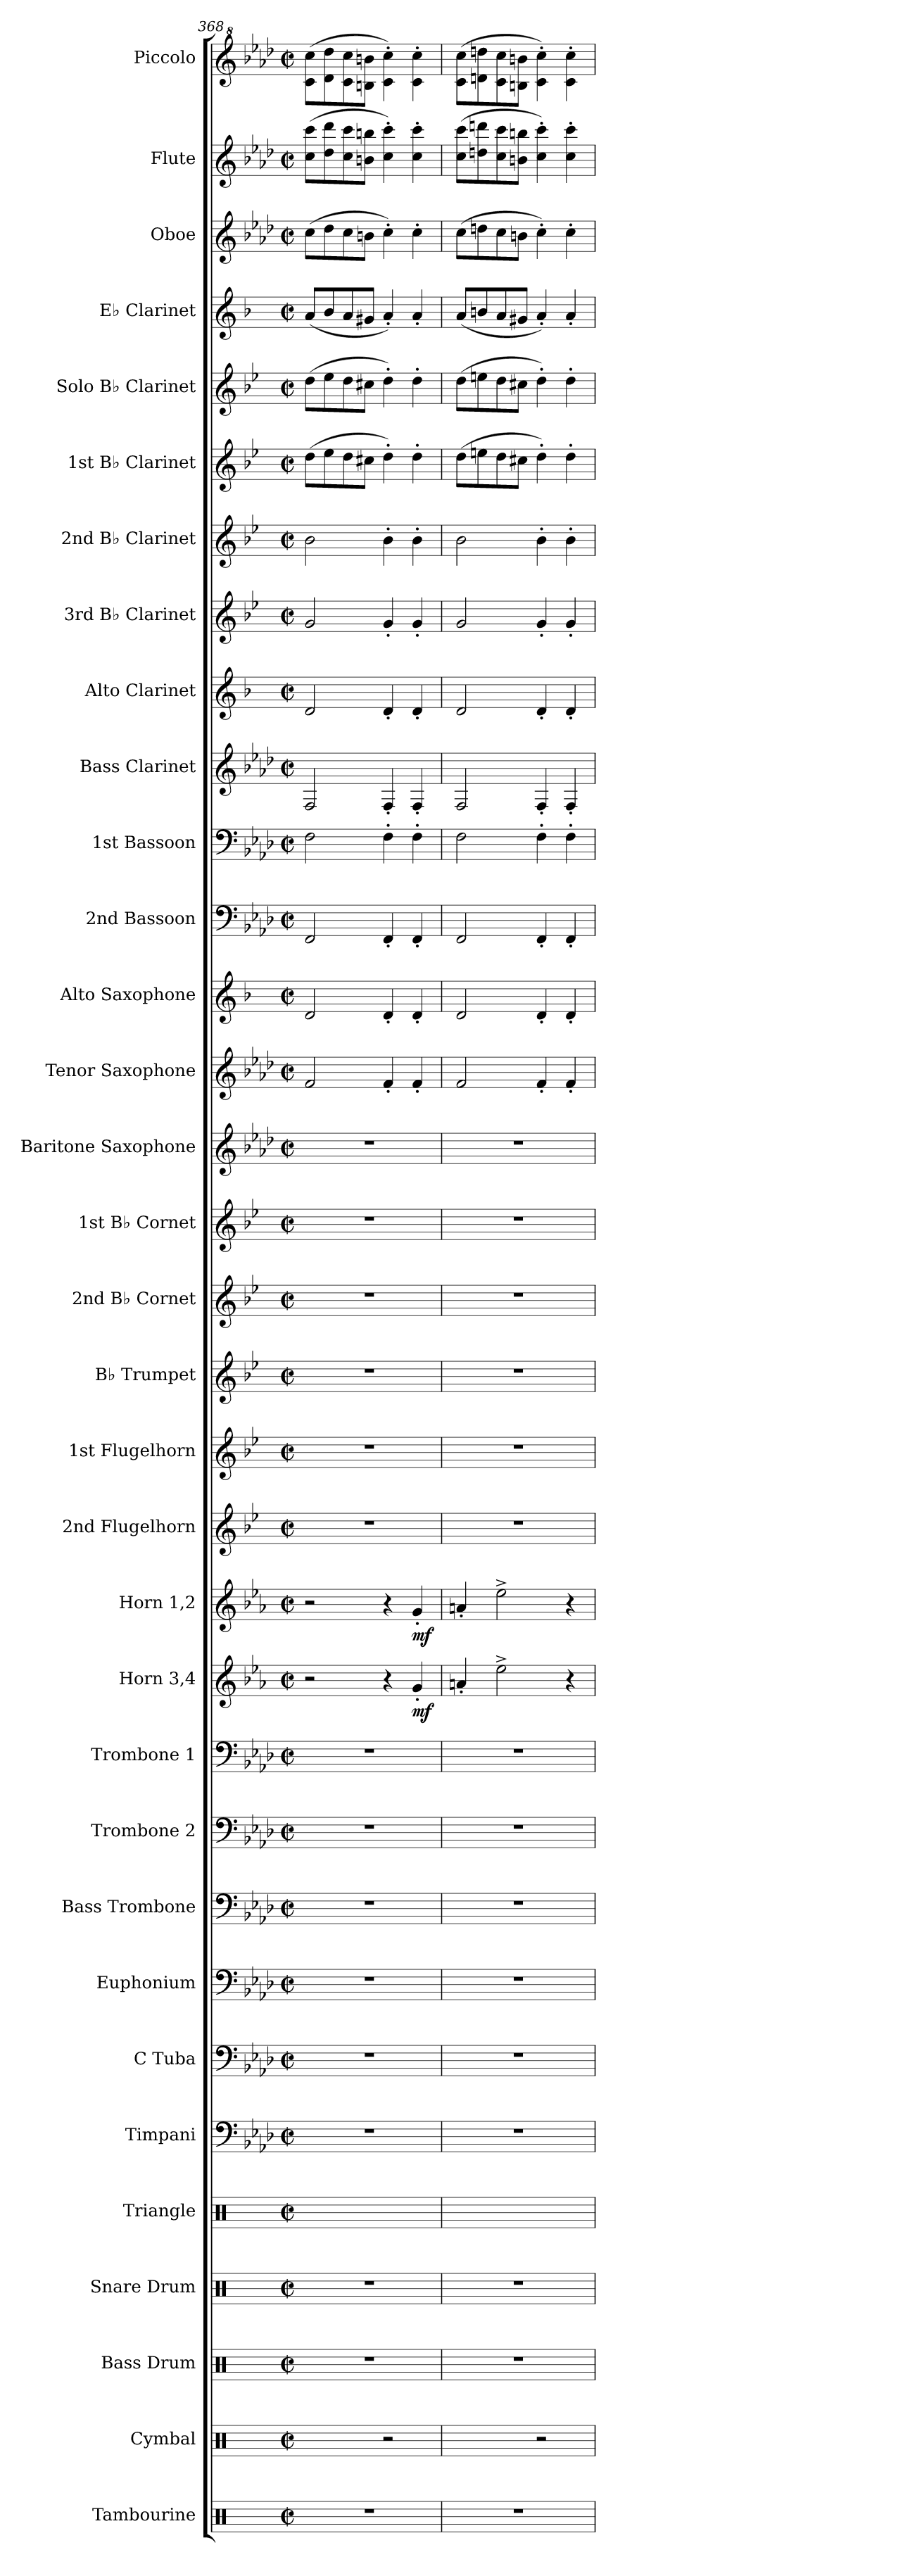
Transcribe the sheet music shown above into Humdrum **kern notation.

**kern	**kern	**kern	**kern	**kern	**kern	**kern	**kern	**kern	**kern	**kern	**kern	**dynam	**kern	**dynam	**kern	**kern	**kern	**kern	**kern	**kern	**kern	**kern	**kern	**kern	**kern	**kern	**kern	**kern	**kern	**kern	**kern	**kern	**kern	**kern
*part33	*part32	*part31	*part30	*part29	*part28	*part27	*part26	*part25	*part24	*part23	*part22	*part22	*part21	*part21	*part20	*part19	*part18	*part17	*part16	*part15	*part14	*part13	*part12	*part11	*part10	*part9	*part8	*part7	*part6	*part5	*part4	*part3	*part2	*part1
*staff33	*staff32	*staff31	*staff30	*staff29	*staff28	*staff27	*staff26	*staff25	*staff24	*staff23	*staff22	*staff22	*staff21	*staff21	*staff20	*staff19	*staff18	*staff17	*staff16	*staff15	*staff14	*staff13	*staff12	*staff11	*staff10	*staff9	*staff8	*staff7	*staff6	*staff5	*staff4	*staff3	*staff2	*staff1
*I"Tambourine	*I"Cymbal	*I"Bass Drum	*I"Snare Drum	*I"Triangle	*I"Timpani	*I"C Tuba	*I"Euphonium	*I"Bass Trombone	*I"Trombone 2	*I"Trombone 1	*I"Horn 3,4	*	*I"Horn 1,2	*	*I"2nd Flugelhorn	*I"1st Flugelhorn	*I"B♭ Trumpet	*I"2nd B♭ Cornet	*I"1st B♭ Cornet	*I"Baritone Saxophone	*I"Tenor Saxophone	*I"Alto Saxophone	*I"2nd Bassoon	*I"1st Bassoon	*I"Bass Clarinet	*I"Alto Clarinet	*I"3rd B♭ Clarinet	*I"2nd B♭ Clarinet	*I"1st B♭ Clarinet	*I"Solo B♭ Clarinet	*I"E♭ Clarinet	*I"Oboe	*I"Flute	*I"Piccolo
*I'Tamb.	*I'Cym.	*I'B. Dr.	*I'Sn. Dr.	*I'Trgl.	*I'Timp.	*I'C Tu.	*I'Eu.	*I'B. Trb.	*I'Trb. 2	*I'Trb. 1	*I'Hn. 3,4	*	*I'Hn. 1,2	*	*I'2nd Flghn.	*I'1st Flghn.	*I'B♭ Tpt.	*I'2nd B♭ Cnt.	*I'1st B♭ Cnt.	*I'Bar. Sax.	*I'T. Sax.	*I'A. Sax.	*I'2nd Bsn.	*I'1st Bsn.	*I'B. Cl.	*I'A. Cl.	*I'3rd B♭ Cl.	*I'2nd B♭ Cl.	*I'1st B♭ Cl.	*I'Solo B♭ Cl.	*I'E♭ Cl.	*I'Ob.	*I'Fl.	*I'Picc.
*clefX	*clefX	*clefX	*clefX	*clefX	*clefF4	*clefF4	*clefF4	*clefF4	*clefF4	*clefF4	*clefG2	*	*clefG2	*	*clefG2	*clefG2	*clefG2	*clefG2	*clefG2	*clefG2	*clefG2	*clefG2	*clefF4	*clefF4	*clefG2	*clefG2	*clefG2	*clefG2	*clefG2	*clefG2	*clefG2	*clefG2	*clefG2	*clefG^2
*	*	*	*	*	*	*	*	*	*	*	*ITrd4c7	*	*ITrd4c7	*	*ITrd1c2	*ITrd1c2	*ITrd1c2	*ITrd1c2	*ITrd1c2	*ITrd12c21	*ITrd8c14	*ITrd5c9	*	*	*ITrd8c14	*ITrd5c9	*ITrd1c2	*ITrd1c2	*ITrd1c2	*ITrd1c2	*ITrd-2c-3	*	*	*ITrd-7c-12
*k[]	*k[]	*k[]	*k[]	*k[]	*k[b-e-a-d-]	*k[b-e-a-d-]	*k[b-e-a-d-]	*k[b-e-a-d-]	*k[b-e-a-d-]	*k[b-e-a-d-]	*k[b-e-a-d-]	*	*k[b-e-a-d-]	*	*k[b-e-a-d-]	*k[b-e-a-d-]	*k[b-e-a-d-]	*k[b-e-a-d-]	*k[b-e-a-d-]	*k[b-e-a-d-]	*k[b-e-a-d-]	*k[b-e-a-d-]	*k[b-e-a-d-]	*k[b-e-a-d-]	*k[b-e-a-d-]	*k[b-e-a-d-]	*k[b-e-a-d-]	*k[b-e-a-d-]	*k[b-e-a-d-]	*k[b-e-a-d-]	*k[b-e-a-d-]	*k[b-e-a-d-]	*k[b-e-a-d-]	*k[b-e-a-d-]
*C:	*C:	*C:	*C:	*C:	*A-:	*A-:	*A-:	*A-:	*A-:	*A-:	*A-:	*	*A-:	*	*A-:	*A-:	*A-:	*A-:	*A-:	*A-:	*A-:	*A-:	*A-:	*A-:	*A-:	*A-:	*A-:	*A-:	*A-:	*A-:	*A-:	*A-:	*A-:	*A-:
*M2/2	*M2/2	*M2/2	*M2/2	*M2/2	*M2/2	*M2/2	*M2/2	*M2/2	*M2/2	*M2/2	*M2/2	*	*M2/2	*	*M2/2	*M2/2	*M2/2	*M2/2	*M2/2	*M2/2	*M2/2	*M2/2	*M2/2	*M2/2	*M2/2	*M2/2	*M2/2	*M2/2	*M2/2	*M2/2	*M2/2	*M2/2	*M2/2	*M2/2
*met(c|)	*met(c|)	*met(c|)	*met(c|)	*met(c|)	*met(c|)	*met(c|)	*met(c|)	*met(c|)	*met(c|)	*met(c|)	*met(c|)	*	*met(c|)	*	*met(c|)	*met(c|)	*met(c|)	*met(c|)	*met(c|)	*met(c|)	*met(c|)	*met(c|)	*met(c|)	*met(c|)	*met(c|)	*met(c|)	*met(c|)	*met(c|)	*met(c|)	*met(c|)	*met(c|)	*met(c|)	*met(c|)	*met(c|)
=368	=368	=368	=368	=368	=368	=368	=368	=368	=368	=368	=368	=368	=368	=368	=368	=368	=368	=368	=368	=368	=368	=368	=368	=368	=368	=368	=368	=368	=368	=368	=368	=368	=368	=368
1r	2R\	1r	1r	2R\	1r	1r	1r	1r	1r	1r	2r	.	2r	.	1r	1r	1r	1r	1r	1r	2F/	2F/	2FF/	2F\	2FF/	2F/	2f/	2a-\	(8cc\L	(8cc\L	(8cc/L	(8cc\L	(8cc\ 8ccc\L	(8ccc\ 8cccc\L
.	.	.	.	.	.	.	.	.	.	.	.	.	.	.	.	.	.	.	.	.	.	.	.	.	.	.	.	.	8dd-\	8dd-\	8dd-/	8dd-\	8dd-\ 8ddd-\	8ddd-\ 8dddd-\
.	.	.	.	.	.	.	.	.	.	.	.	.	.	.	.	.	.	.	.	.	.	.	.	.	.	.	.	.	8cc\	8cc\	8cc/	8cc\	8cc\ 8ccc\	8ccc\ 8cccc\
.	.	.	.	.	.	.	.	.	.	.	.	.	.	.	.	.	.	.	.	.	.	.	.	.	.	.	.	.	8bn\J	8bn\J	8bn/J	8bn\J	8bn\ 8bbn\J	8bbn\ 8bbbn\J
.	2r	.	.	4R\	.	.	.	.	.	.	4r	.	4r	.	.	.	.	.	.	.	4F'/	4F'/	4FF'/	4F'\	4FF'/	4F'/	4f'/	4a-'\	4cc'\)	4cc'\)	4cc'/)	4cc'\)	4cc\' 4ccc\')	4ccc\' 4cccc\')
!	!	!	!	!	!	!	!	!	!	!	!	!LO:DY:b	!	!LO:DY:b	!	!	!	!	!	!	!	!	!	!	!	!	!	!	!	!	!	!	!	!
.	.	.	.	4R\	.	.	.	.	.	.	4c'/	mf	4c'/	mf	.	.	.	.	.	.	4F'/	4F'/	4FF'/	4F'\	4FF'/	4F'/	4f'/	4a-'\	4cc'\	4cc'\	4cc'/	4cc'\	4cc\' 4ccc\'	4ccc\' 4cccc\'
=369	=369	=369	=369	=369	=369	=369	=369	=369	=369	=369	=369	=369	=369	=369	=369	=369	=369	=369	=369	=369	=369	=369	=369	=369	=369	=369	=369	=369	=369	=369	=369	=369	=369	=369
1r	2R\	1r	1r	2R\	1r	1r	1r	1r	1r	1r	4dn'/	.	4dn'/	.	1r	1r	1r	1r	1r	1r	2F/	2F/	2FF/	2F\	2FF/	2F/	2f/	2a-\	(8cc\L	(8cc\L	(8cc/L	(8cc\L	(8cc\ 8ccc\L	(8ccc\ 8cccc\L
.	.	.	.	.	.	.	.	.	.	.	.	.	.	.	.	.	.	.	.	.	.	.	.	.	.	.	.	.	8ddn\	8ddn\	8ddn/	8ddn\	8ddn\ 8dddn\	8dddn\ 8ddddn\
.	.	.	.	.	.	.	.	.	.	.	2a-^\	.	2a-^\	.	.	.	.	.	.	.	.	.	.	.	.	.	.	.	8cc\	8cc\	8cc/	8cc\	8cc\ 8ccc\	8ccc\ 8cccc\
.	.	.	.	.	.	.	.	.	.	.	.	.	.	.	.	.	.	.	.	.	.	.	.	.	.	.	.	.	8bn\J	8bn\J	8bn/J	8bn\J	8bn\ 8bbn\J	8bbn\ 8bbbn\J
.	2r	.	.	4R\	.	.	.	.	.	.	.	.	.	.	.	.	.	.	.	.	4F'/	4F'/	4FF'/	4F'\	4FF'/	4F'/	4f'/	4a-'\	4cc'\)	4cc'\)	4cc'/)	4cc'\)	4cc\' 4ccc\')	4ccc\' 4cccc\')
.	.	.	.	4R\	.	.	.	.	.	.	4r	.	4r	.	.	.	.	.	.	.	4F'/	4F'/	4FF'/	4F'\	4FF'/	4F'/	4f'/	4a-'\	4cc'\	4cc'\	4cc'/	4cc'\	4cc\' 4ccc\'	4ccc\' 4cccc\'
=	=	=	=	=	=	=	=	=	=	=	=	=	=	=	=	=	=	=	=	=	=	=	=	=	=	=	=	=	=	=	=	=	=	=
*-	*-	*-	*-	*-	*-	*-	*-	*-	*-	*-	*-	*-	*-	*-	*-	*-	*-	*-	*-	*-	*-	*-	*-	*-	*-	*-	*-	*-	*-	*-	*-	*-	*-	*-
